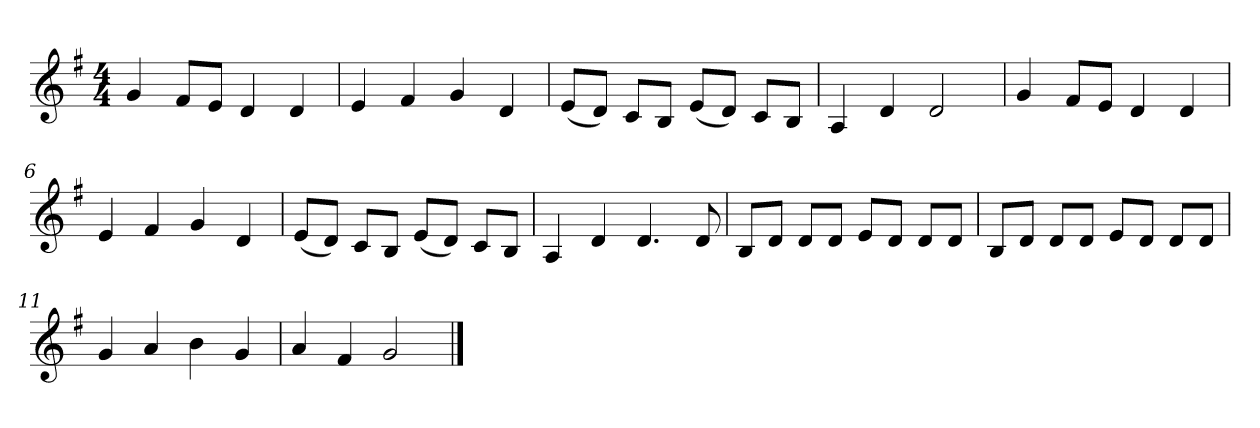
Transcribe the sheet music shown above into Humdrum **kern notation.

**kern
*part1
*staff1
*k[f#]
*M4/4
*MM120
=1
4g
8f#L
8eJ
4d
4d
=2
4e
4f#
4g
4d
=3
(8eL
8dJ)
8cL
8BJ
(8eL
8dJ)
8cL
8BJ
=4
4A
4d
2d
=5
4g
8f#L
8eJ
4d
4d
=6
4e
4f#
4g
4d
=7
(8eL
8dJ)
8cL
8BJ
(8eL
8dJ)
8cL
8BJ
=8
4A
4d
4.d
8d
=9
8BL
8dJ
8dL
8dJ
8eL
8dJ
8dL
8dJ
=10
8BL
8dJ
8dL
8dJ
8eL
8dJ
8dL
8dJ
=11
4g
4a
4b
4g
=12
4a
4f#
2g
==
*-
